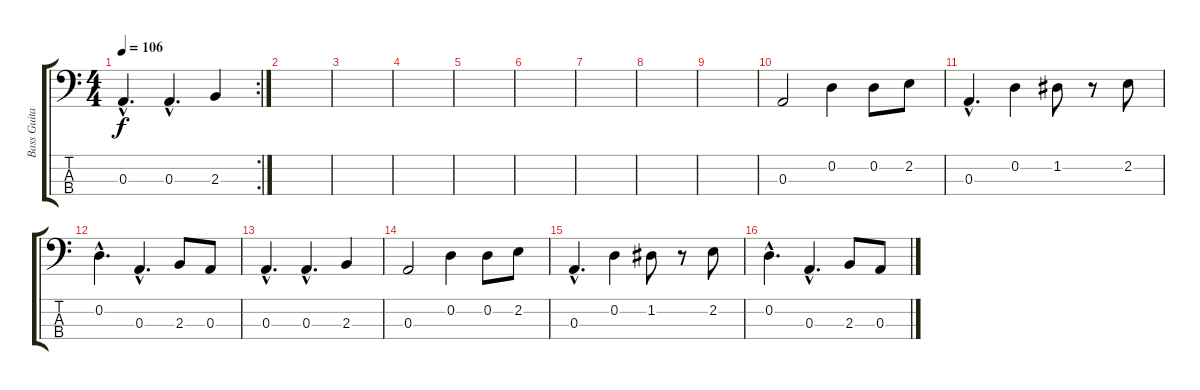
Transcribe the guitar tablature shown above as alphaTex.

\track ("Bass Guitar" "Bass Guita") {instrument electricbasspick}
\staff {score tabs}
\tuning (G2 D2 A1 E1) {hide}
\rc 2
\ts (4 4)
\tempo 106
\clef f4
\ks c
0.3{hac}.4{d dy f} 0.3{hac}.4{d} 2.3.4 |
|
|
|
|
|
|
|
|
0.3.2 0.2.4 0.2.8 2.2.8 |
0.3{hac}.4{d} 0.2.4 1.2.8 r.8 2.2.8 |
0.2{hac}.4{d} 0.3{hac}.4{d} 2.3.8 0.3.8 |
0.3{hac}.4{d} 0.3{hac}.4{d} 2.3.4 |
0.3.2 0.2.4 0.2.8 2.2.8 |
0.3{hac}.4{d} 0.2.4 1.2.8 r.8 2.2.8 |
0.2{hac}.4{d} 0.3{hac}.4{d} 2.3.8 0.3.8
